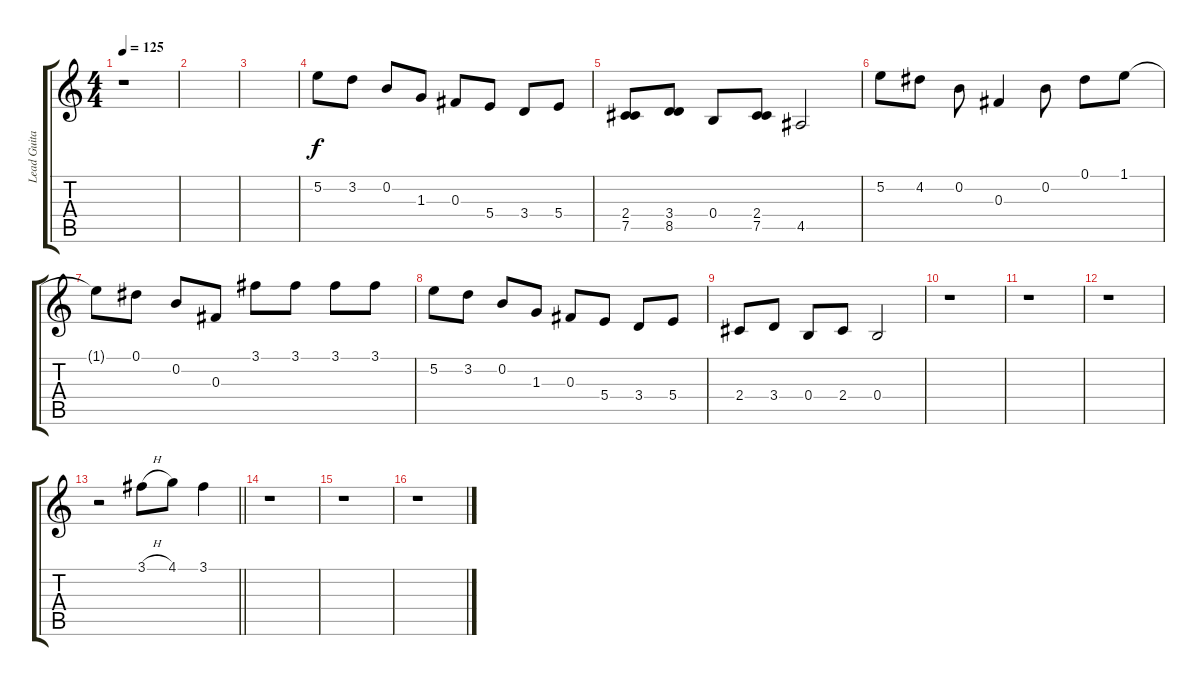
\track ("Lead Guitar 2" "Lead Guita") {instrument distortionguitar}
\staff {score tabs}
\tuning (Eb4 B3 Gb3 B2 Gb2 B1) {hide}
\ts (4 4)
\tempo 125
\clef g2
\ks c
r.1{dy f} |
|
|
5.2.8{volume 12} 3.2.8 0.2.8 1.3.8 0.3.8 5.4.8 3.4.8 5.4.8 |
(2.4 7.5).8 (3.4 8.5).8 0.4.8 (2.4 7.5).8 4.5.2 |
5.2.8 4.2.8 0.2.8 0.3.4 0.2.8 0.1.8 1.1.8 |
1.1{t}.8 0.1.8 0.2.8 0.3.8 3.1.8 3.1.8 3.1.8 3.1.8 |
5.2.8{volume 12} 3.2.8 0.2.8 1.3.8 0.3.8 5.4.8 3.4.8 5.4.8 |
2.4.8 3.4.8 0.4.8 2.4.8 0.4.2 |
r.1 |
r.1 |
r.1 |
\barLineRight lightlight
r.2 3.1{h}.8 4.1.8 3.1.4 |
r.1 |
r.1 |
r.1
